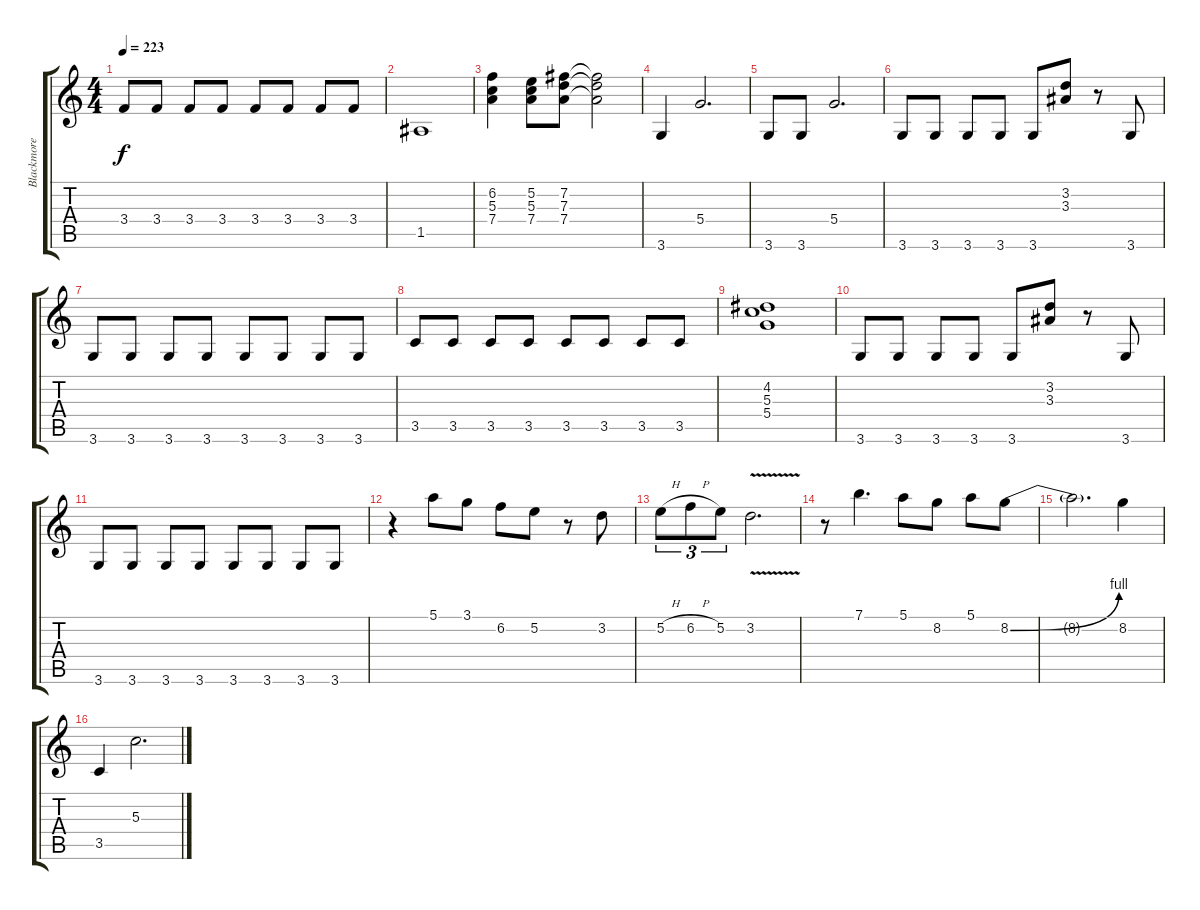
\track ("Blackmore" "Blackmore") {instrument distortionguitar}
\staff {score tabs}
\tuning (E4 B3 G3 D3 A2 E2) {hide}
\ts (4 4)
\tempo 223
\clef g2
\ks c
3.4.8{dy f} 3.4.8 3.4.8 3.4.8 3.4.8 3.4.8 3.4.8 3.4.8 |
1.5.1 |
(6.2 5.3 7.4).4 (5.2 5.3 7.4).8 (7.2 7.3 7.4).8 (7.2{t} 7.3{t} 7.4{t}).2 |
3.6.4 5.4.2{d} |
3.6.8 3.6.8 5.4.2{d} |
3.6.8 3.6.8 3.6.8 3.6.8 3.6.8 (3.2 3.3).8 r.8 3.6.8 |
3.6.8 3.6.8 3.6.8 3.6.8 3.6.8 3.6.8 3.6.8 3.6.8 |
3.5.8 3.5.8 3.5.8 3.5.8 3.5.8 3.5.8 3.5.8 3.5.8 |
(4.2 5.3 5.4).1 |
3.6.8 3.6.8 3.6.8 3.6.8 3.6.8 (3.2 3.3).8 r.8 3.6.8 |
3.6.8 3.6.8 3.6.8 3.6.8 3.6.8 3.6.8 3.6.8 3.6.8 |
r.4 5.1.8 3.1.8 6.2.8 5.2.8 r.8 3.2.8 |
5.2{h}.8{tu (3 2)} 6.2{h}.8{tu (3 2)} 5.2.8{tu (3 2)} 3.2{v}.2{d} |
r.8 7.1.4{d} 5.1.8 8.2.8 5.1.8 8.2{be (bend 0 0 60 4)}.8 |
8.2{t}.2{d} 8.2.4 |
3.5.4 5.3.2{d}
